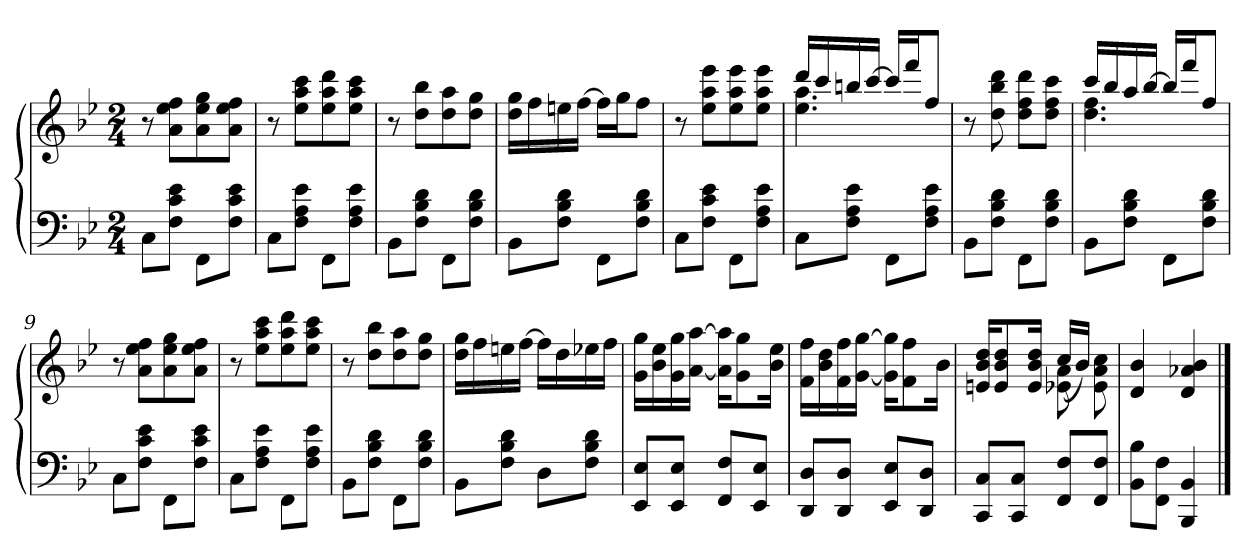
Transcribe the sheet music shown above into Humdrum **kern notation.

**kern	**kern
*part1	*part1
*staff2	*staff1
*clefF4	*clefG2
*k[b-e-]	*k[b-e-]
*B-:	*B-:
*M2/4	*M2/4
=1	=1
8C\L	8r
8F\ 8c\ 8e-\J	8a\ 8ee-\ 8ff\L
8FF\L	8a\ 8ee-\ 8gg\
8F\ 8c\ 8e-\J	8a\ 8ee-\ 8ff\J
=2	=2
8C\L	8r
8F\ 8A\ 8e-\J	8ee-\ 8aa\ 8ccc\L
8FF\L	8ee-\ 8aa\ 8ddd\
8F\ 8A\ 8e-\J	8ee-\ 8aa\ 8ccc\J
=3	=3
8BB-\L	8r
8F\ 8B-\ 8d\J	8dd\ 8bb-\L
8FF\L	8dd\ 8aa\
8F\ 8B-\ 8d\J	8dd\ 8gg\J
=4	=4
8BB-\L	16dd\ 16gg\LL
.	16ff\
8F\ 8B-\ 8d\J	16een\
.	[16ff\JJ
8FF\L	16ff\LL]
.	16gg\J
8F\ 8B-\ 8d\J	8ff\J
!!LO:LB:g=z
=5	=5
8C\L	8r
8F\ 8c\ 8e-\J	8ee-\ 8aa\ 8eee-\L
8FF\L	8ee-\ 8aa\ 8eee-\
8F\ 8A\ 8e-\J	8ee-\ 8aa\ 8eee-\J
=6	=6
*	*^
8C\L	16ddd/LL	4.ee-\ 4.aa\
.	16ccc/	.
8F\ 8A\ 8e-\J	16bbn/	.
.	[>16ccc/JJ	.
8FF\L	16ccc/LL]	.
.	16fff/J	.
8F\ 8A\ 8e-\J	8ff/J	8ryy
*	*v	*v
=7	=7
8BB-\L	8r
8F\ 8B-\ 8d\J	8dd\ 8bb-\ 8ddd\
8FF\L	8dd\ 8ff\ 8ddd\L
8F\ 8B-\ 8d\J	8dd\ 8ff\ 8ccc\J
=8	=8
*	*^
8BB-\L	16ccc/LL	4.dd\ 4.ff\
.	16bb-/	.
8F\ 8B-\ 8d\J	16aa/	.
.	[>16bb-/JJ	.
8FF\L	16bb-/LL]	.
.	16fff/J	.
8F\ 8B-\ 8d\J	8ff/J	8ryy
*	*v	*v
!!LO:LB:g=z
=9	=9
8C\L	8r
8F\ 8c\ 8e-\J	8a\ 8ee-\ 8ff\L
8FF\L	8a\ 8ee-\ 8gg\
8F\ 8c\ 8e-\J	8a\ 8ee-\ 8ff\J
=10	=10
8C\L	8r
8F\ 8A\ 8e-\J	8ee-\ 8aa\ 8ccc\L
8FF\L	8ee-\ 8aa\ 8ddd\
8F\ 8A\ 8e-\J	8ee-\ 8aa\ 8ccc\J
=11	=11
8BB-\L	8r
8F\ 8B-\ 8d\J	8dd\ 8bb-\L
8FF\L	8dd\ 8aa\
8F\ 8B-\ 8d\J	8dd\ 8gg\J
=12	=12
8BB-\L	16dd\ 16gg\LL
.	16ff\
8F\ 8B-\ 8d\J	16een\
.	[16ff\JJ
8D\L	16ff\LL]
.	16dd\
8F\ 8B-\ 8d\J	16ee-X\
.	16ff\JJ
!!LO:LB:g=z
=13	=13
8EE-/ 8E-/L	16g\ 16gg\LL
.	16b-\ 16ee-\
8EE-/ 8E-/J	16g\ 16gg\
.	[16a\ [16aa\JJ
8FF/ 8F/L	16a\] 16aa\]KL
.	8g\ 8gg\
8EE-/ 8E-/J	.
.	16b-\ 16ee-\Jk
=14	=14
8DD/ 8D/L	16f\ 16ff\LL
.	16b-\ 16dd\
8DD/ 8D/J	16f\ 16ff\
.	[16g\ [16gg\JJ
8EE-/ 8E-/L	16g\] 16gg\]KL
.	8f\ 8ff\
8DD/ 8D/J	.
.	16b-\Jk
=15	=15
*	*^
8CC/ 8C/L	16en/ 16b-/ 16dd/KL	4ryy
.	8e/ 8b-/ 8dd/	.
8CC/ 8C/J	.	.
.	16e/ 16b-/ 16dd/Jk	.
8FF/ 8F/L	8e-X\ 8a\	(>16cc/LL
.	.	16b-/JJ)
8FF/ 8F/J	8e-\ 8a\ 8cc\	8ryy
*	*v	*v
=16	=16
8BB-\ 8B-\L	4d/ 4b-/
8FF\ 8F\J	.
4BBB-/ 4BB-/	4d/ 4a-X/ 4b-/
==	==
*-	*-
